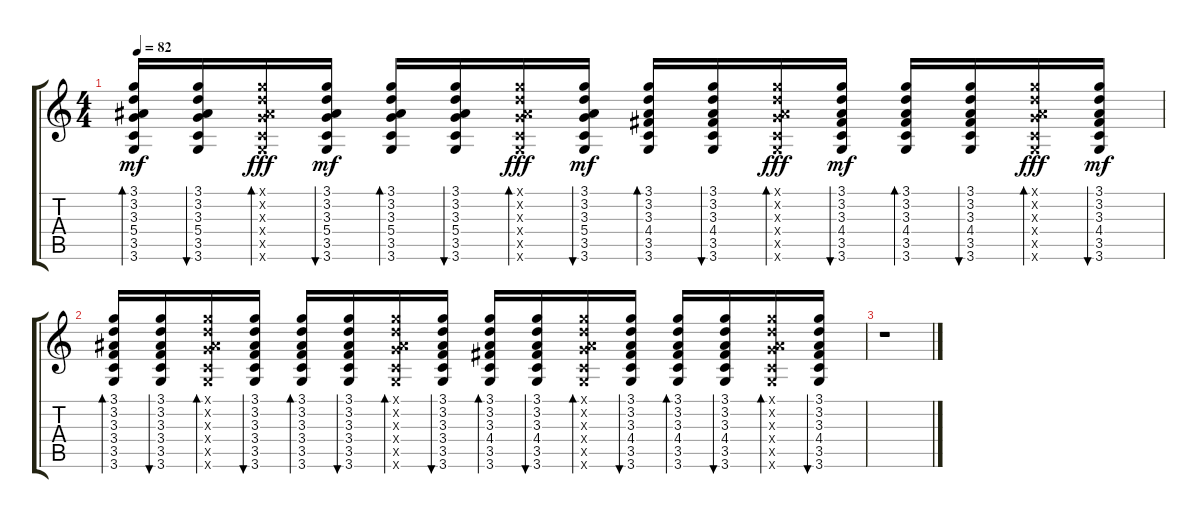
\track "" {instrument acousticguitarsteel}
\staff {score tabs}
\tuning (E4 B3 G3 D3 A2 E2) {hide}
\ts (4 4)
\tempo 82
\clef g2
\ks c
(3.1 3.2 3.3 5.4 3.5 3.6).16{bd 30 dy mf} (3.1 3.2 3.3 5.4 3.5 3.6).16{bu 30} (3.1{x} 3.2{x} 3.3{x} 5.4{x} 3.5{x} 3.6{x}).16{bd 30 dy fff} (3.1 3.2 3.3 5.4 3.5 3.6).16{bu 30 dy mf} (3.1 3.2 3.3 5.4 3.5 3.6).16{bd 30} (3.1 3.2 3.3 5.4 3.5 3.6).16{bu 30} (3.1{x} 3.2{x} 3.3{x} 5.4{x} 3.5{x} 3.6{x}).16{bd 30 dy fff} (3.1 3.2 3.3 5.4 3.5 3.6).16{bu 30 dy mf} (3.1 3.2 3.3 4.4 3.5 3.6).16{bd 30} (3.1 3.2 3.3 4.4 3.5 3.6).16{bu 30} (3.1{x} 3.2{x} 3.3{x} 5.4{x} 3.5{x} 3.6{x}).16{bd 30 dy fff} (3.1 3.2 3.3 4.4 3.5 3.6).16{bu 30 dy mf} (3.1 3.2 3.3 4.4 3.5 3.6).16{bd 30} (3.1 3.2 3.3 4.4 3.5 3.6).16{bu 30} (3.1{x} 3.2{x} 3.3{x} 5.4{x} 3.5{x} 3.6{x}).16{bd 30 dy fff} (3.1 3.2 3.3 4.4 3.5 3.6).16{bu 30 dy mf} |
(3.1 3.2 3.3 3.4 3.5 3.6).16{bd 30} (3.1 3.2 3.3 3.4 3.5 3.6).16{bu 30} (3.1{x} 3.2{x} 3.3{x} 5.4{x} 3.5{x} 3.6{x}).16{bd 30} (3.1 3.2 3.3 3.4 3.5 3.6).16{bu 30} (3.1 3.2 3.3 3.4 3.5 3.6).16{bd 30} (3.1 3.2 3.3 3.4 3.5 3.6).16{bu 30} (3.1{x} 3.2{x} 3.3{x} 5.4{x} 3.5{x} 3.6{x}).16{bd 30} (3.1 3.2 3.3 3.4 3.5 3.6).16{bu 30} (3.1 3.2 3.3 4.4 3.5 3.6).16{bd 30} (3.1 3.2 3.3 4.4 3.5 3.6).16{bu 30} (3.1{x} 3.2{x} 3.3{x} 5.4{x} 3.5{x} 3.6{x}).16{bd 30} (3.1 3.2 3.3 4.4 3.5 3.6).16{bu 30} (3.1 3.2 3.3 4.4 3.5 3.6).16{bd 30} (3.1 3.2 3.3 4.4 3.5 3.6).16{bu 30} (3.1{x} 3.2{x} 3.3{x} 5.4{x} 3.5{x} 3.6{x}).16{bd 30} (3.1 3.2 3.3 4.4 3.5 3.6).16{bu 30} |
r.1
